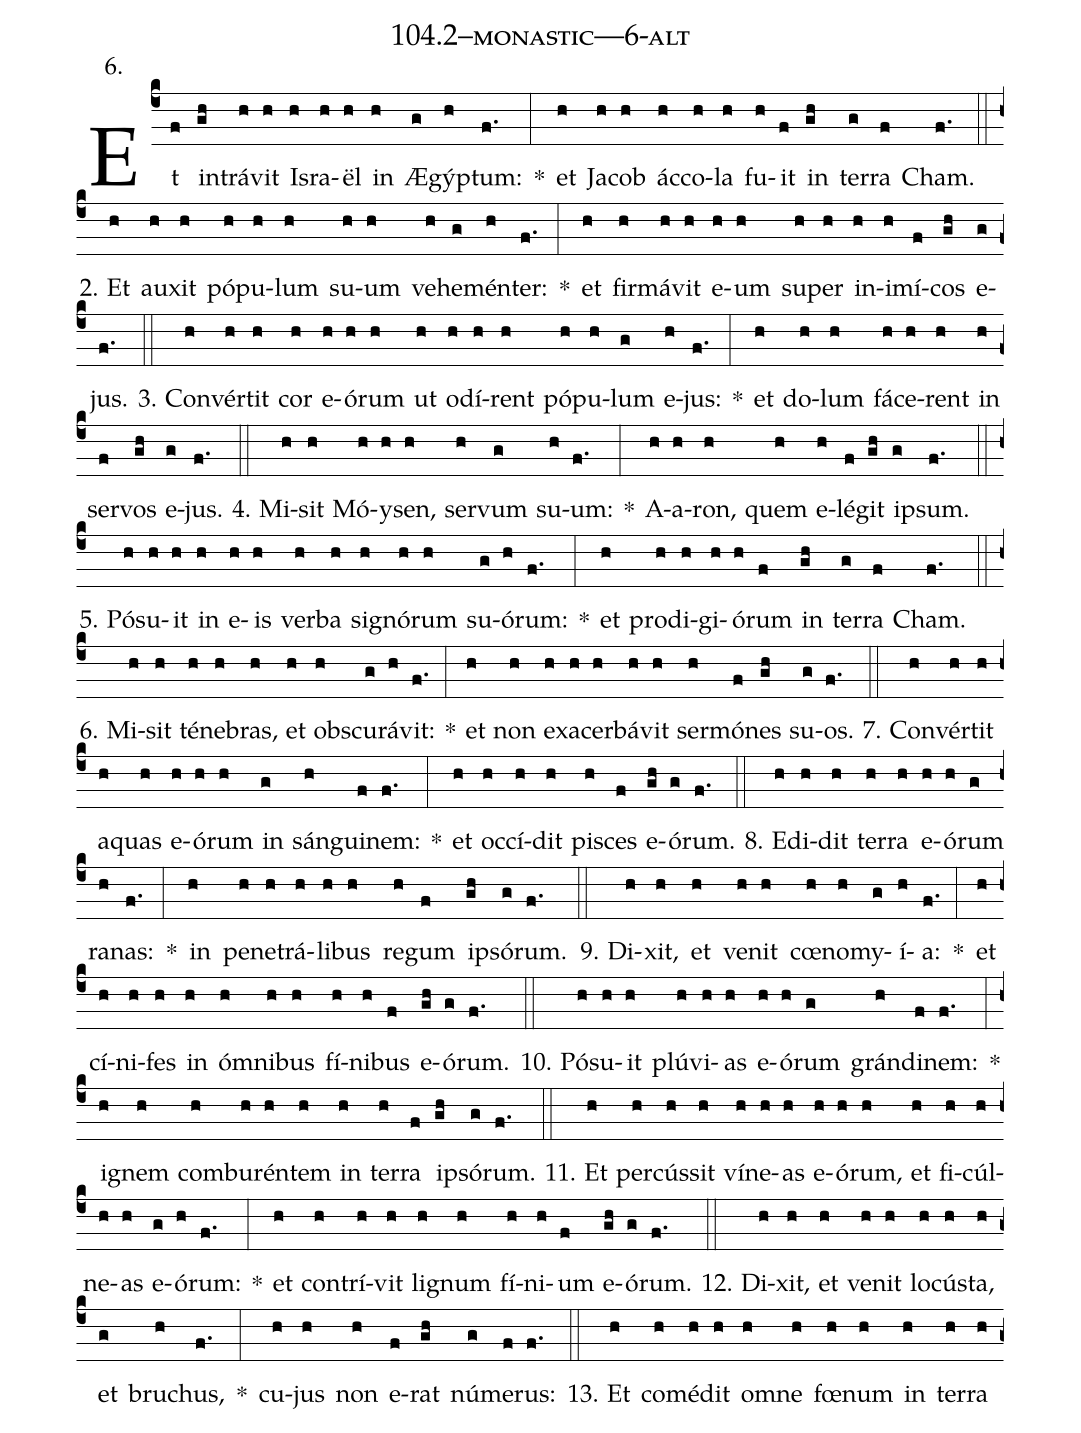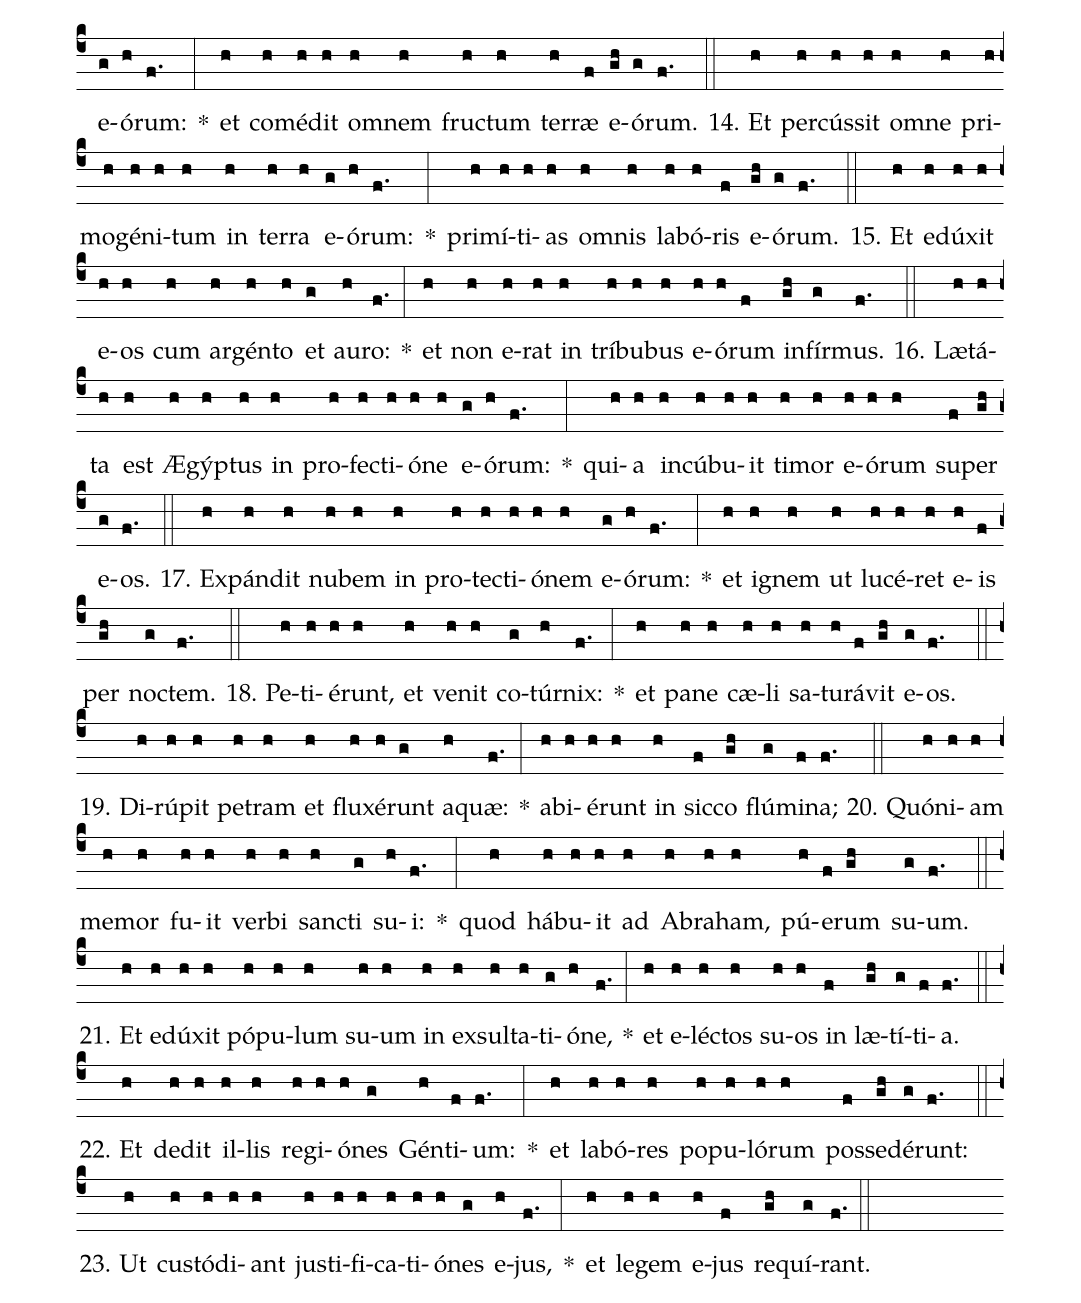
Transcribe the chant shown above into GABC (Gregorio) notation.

name: 104.2--monastic---6-alt;
annotation: 6.;
%%
(c4)Et(f) in(gh)trá(h)vit(h) Is(h)ra(h)ël(h) in(h) Æ(g)gýp(h)tum:(f.) *(:) et(h) Ja(h)cob(h) ác(h)co(h)la(h) fu(h)it(f) in(gh) ter(g)ra(f) Cham.(f.) (::)
2. Et(h) au(h)xit(h) pó(h)pu(h)lum(h) su(h)um(h) ve(h)he(g)mén(h)ter:(f.) *(:) et(h) fir(h)má(h)vit(h) e(h)um(h) su(h)per(h) in(h)i(h)mí(f)cos(gh) e(g)jus.(f.) (::)
3. Con(h)vér(h)tit(h) cor(h) e(h)ó(h)rum(h) ut(h) o(h)dí(h)rent(h) pó(h)pu(h)lum(g) e(h)jus:(f.) *(:) et(h) do(h)lum(h) fá(h)ce(h)rent(h) in(h) ser(f)vos(gh) e(g)jus.(f.) (::)
4. Mi(h)sit(h) Mó(h)y(h)sen,(h) ser(h)vum(g) su(h)um:(f.) *(:) A(h)a(h)ron,(h) quem(h) e(h)lé(f)git(gh) ip(g)sum.(f.) (::)
5. Pó(h)su(h)it(h) in(h) e(h)is(h) ver(h)ba(h) si(h)gnó(h)rum(h) su(g)ó(h)rum:(f.) *(:) et(h) prod(h)i(h)gi(h)ó(h)rum(f) in(gh) ter(g)ra(f) Cham.(f.) (::)
6. Mi(h)sit(h) té(h)ne(h)bras,(h) et(h) obs(h)cu(g)rá(h)vit:(f.) *(:) et(h) non(h) ex(h)a(h)cer(h)bá(h)vit(h) ser(h)mó(f)nes(gh) su(g)os.(f.) (::)
7. Con(h)vér(h)tit(h) a(h)quas(h) e(h)ó(h)rum(h) in(g) sán(h)gui(f)nem:(f.) *(:) et(h) oc(h)cí(h)dit(h) pi(h)sces(f) e(gh)ó(g)rum.(f.) (::)
8. E(h)di(h)dit(h) ter(h)ra(h) e(h)ó(h)rum(g) ra(h)nas:(f.) *(:) in(h) pe(h)ne(h)trá(h)li(h)bus(h) re(h)gum(f) ip(gh)só(g)rum.(f.) (::)
9. Di(h)xit,(h) et(h) ve(h)nit(h) cœ(h)no(h)my(g)í(h)a:(f.) *(:) et(h) cí(h)ni(h)fes(h) in(h) óm(h)ni(h)bus(h) fí(h)ni(h)bus(f) e(gh)ó(g)rum.(f.) (::)
10. Pó(h)su(h)it(h) plú(h)vi(h)as(h) e(h)ó(h)rum(g) grán(h)di(f)nem:(f.) *(:) i(h)gnem(h) com(h)bu(h)rén(h)tem(h) in(h) ter(h)ra(f) ip(gh)só(g)rum.(f.) (::)
11. Et(h) per(h)cús(h)sit(h) ví(h)ne(h)as(h) e(h)ó(h)rum,(h) et(h) fi(h)cúl(h)ne(h)as(h) e(g)ó(h)rum:(f.) *(:) et(h) con(h)trí(h)vit(h) li(h)gnum(h) fí(h)ni(h)um(f) e(gh)ó(g)rum.(f.) (::)
12. Di(h)xit,(h) et(h) ve(h)nit(h) lo(h)cús(h)ta,(h) et(g) bru(h)chus,(f.) *(:) cu(h)jus(h) non(h) e(f)rat(gh) nú(g)me(f)rus:(f.) (::)
13. Et(h) com(h)é(h)dit(h) om(h)ne(h) fœ(h)num(h) in(h) ter(h)ra(h) e(g)ó(h)rum:(f.) *(:) et(h) com(h)é(h)dit(h) om(h)nem(h) fruc(h)tum(h) ter(h)ræ(f) e(gh)ó(g)rum.(f.) (::)
14. Et(h) per(h)cús(h)sit(h) om(h)ne(h) pri(h)mo(h)gé(h)ni(h)tum(h) in(h) ter(h)ra(h) e(g)ó(h)rum:(f.) *(:) pri(h)mí(h)ti(h)as(h) om(h)nis(h) la(h)bó(h)ris(f) e(gh)ó(g)rum.(f.) (::)
15. Et(h) e(h)dú(h)xit(h) e(h)os(h) cum(h) ar(h)gén(h)to(h) et(g) au(h)ro:(f.) *(:) et(h) non(h) e(h)rat(h) in(h) trí(h)bu(h)bus(h) e(h)ó(h)rum(f) in(gh)fír(g)mus.(f.) (::)
16. Læ(h)tá(h)ta(h) est(h) Æ(h)gýp(h)tus(h) in(h) pro(h)fec(h)ti(h)ó(h)ne(h) e(g)ó(h)rum:(f.) *(:) qui(h)a(h) in(h)cú(h)bu(h)it(h) ti(h)mor(h) e(h)ó(h)rum(h) su(f)per(gh) e(g)os.(f.) (::)
17. Ex(h)pán(h)dit(h) nu(h)bem(h) in(h) pro(h)tec(h)ti(h)ó(h)nem(h) e(g)ó(h)rum:(f.) *(:) et(h) i(h)gnem(h) ut(h) lu(h)cé(h)ret(h) e(h)is(f) per(gh) noc(g)tem.(f.) (::)
18. Pe(h)ti(h)é(h)runt,(h) et(h) ve(h)nit(h) co(g)túr(h)nix:(f.) *(:) et(h) pa(h)ne(h) cæ(h)li(h) sa(h)tu(h)rá(f)vit(gh) e(g)os.(f.) (::)
19. Di(h)rú(h)pit(h) pe(h)tram(h) et(h) flu(h)xé(h)runt(g) a(h)quæ:(f.) *(:) ab(h)i(h)é(h)runt(h) in(h) sic(f)co(gh) flú(g)mi(f)na;(f.) (::)
20. Quón(h)i(h)am(h) me(h)mor(h) fu(h)it(h) ver(h)bi(h) sanc(h)ti(g) su(h)i:(f.) *(:) quod(h) há(h)bu(h)it(h) ad(h) A(h)bra(h)ham,(h) pú(h)e(f)rum(gh) su(g)um.(f.) (::)
21. Et(h) e(h)dú(h)xit(h) pó(h)pu(h)lum(h) su(h)um(h) in(h) ex(h)sul(h)ta(h)ti(g)ó(h)ne,(f.) *(:) et(h) e(h)léc(h)tos(h) su(h)os(h) in(f) læ(gh)tí(g)ti(f)a.(f.) (::)
22. Et(h) de(h)dit(h) il(h)lis(h) re(h)gi(h)ó(h)nes(g) Gén(h)ti(f)um:(f.) *(:) et(h) la(h)bó(h)res(h) po(h)pu(h)ló(h)rum(h) pos(f)se(gh)dé(g)runt:(f.) (::)
23. Ut(h) cus(h)tó(h)di(h)ant(h) jus(h)ti(h)fi(h)ca(h)ti(h)ó(h)nes(g) e(h)jus,(f.) *(:) et(h) le(h)gem(h) e(h)jus(f) re(gh)quí(g)rant.(f.) (::)
